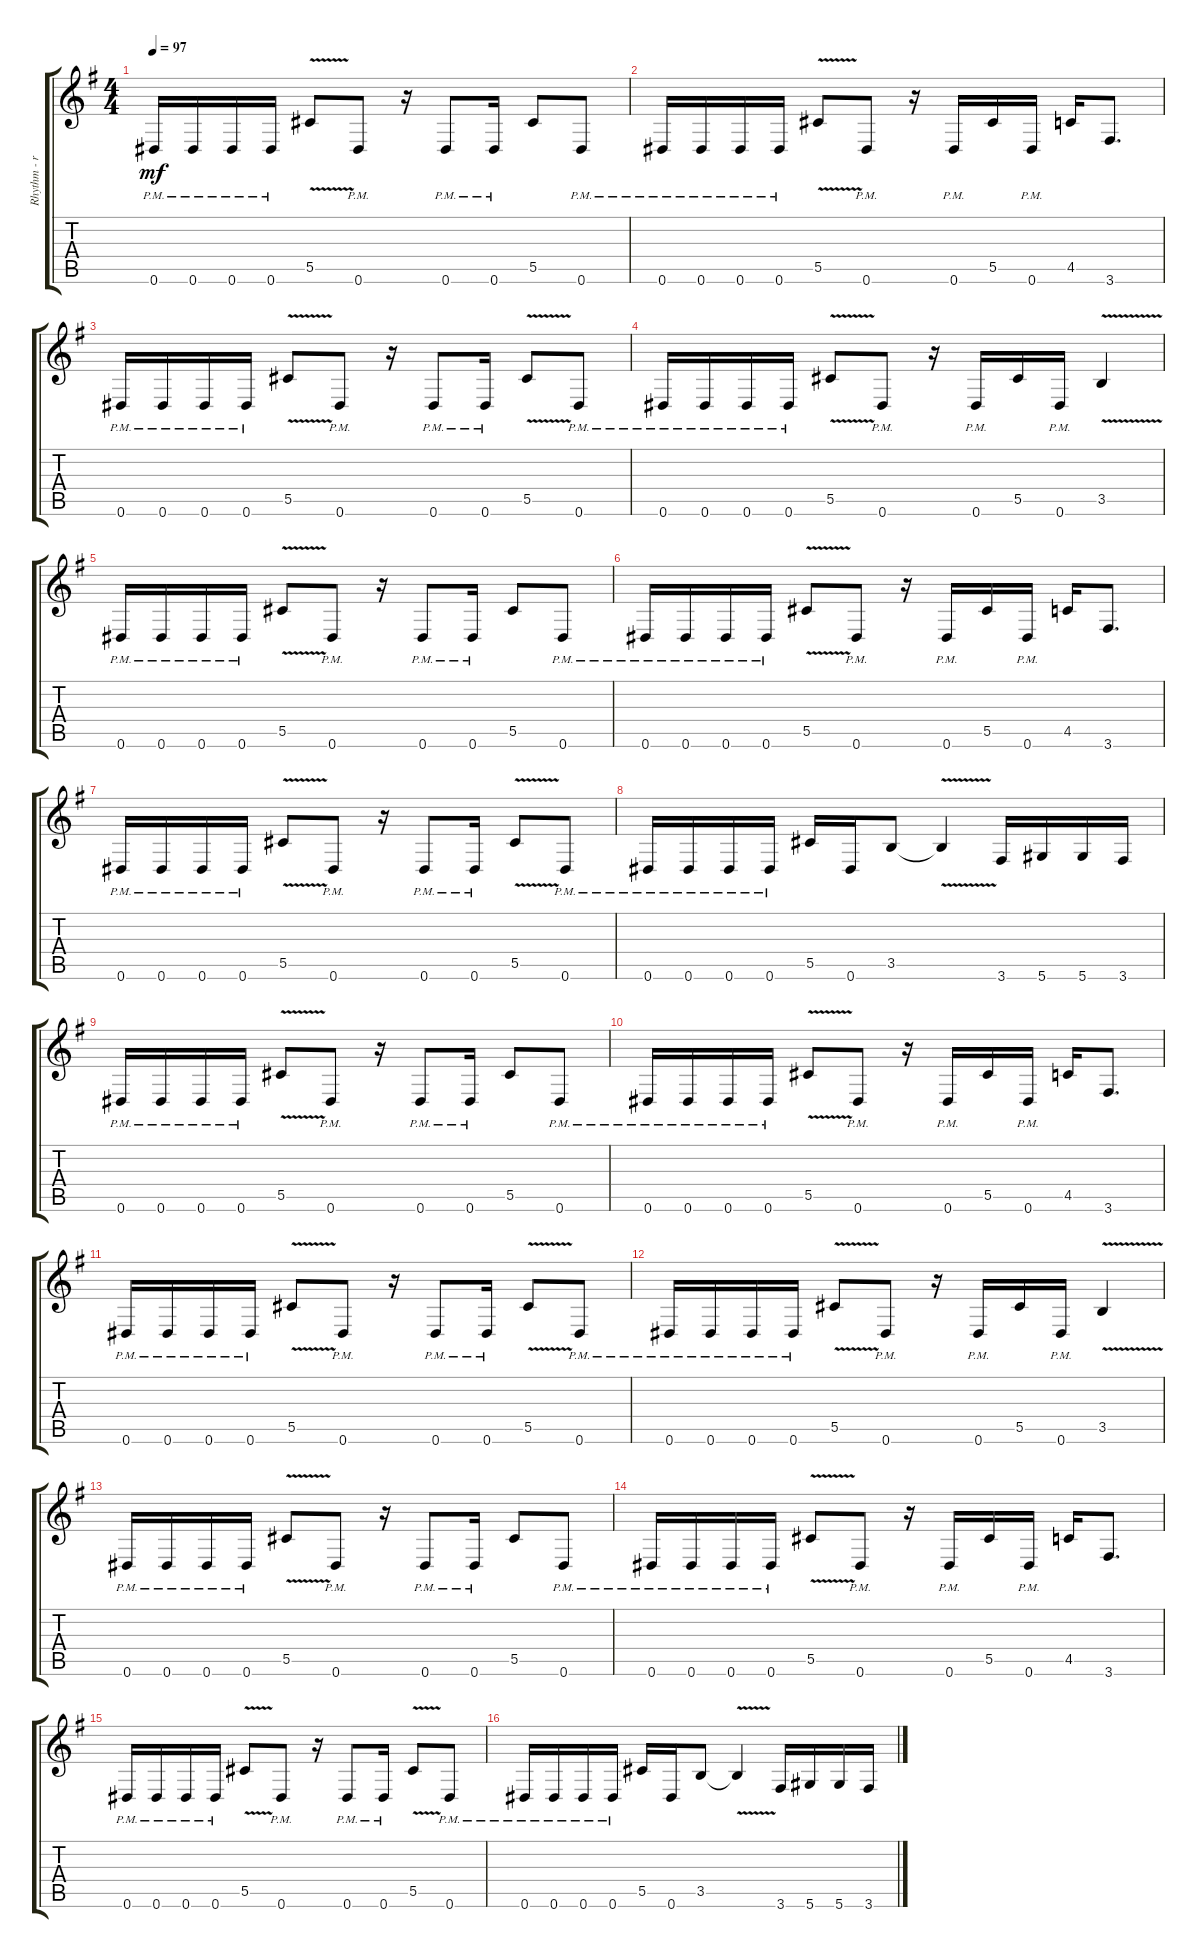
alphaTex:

\track ("Rhythm - right" "Rhythm - r") {instrument distortionguitar}
\staff {score tabs}
\tuning (Eb4 Bb3 Gb3 Db3 Ab2 Eb2) {hide}
\ts (4 4)
\tempo 97
\clef g2
\ks g
0.6{pm}.16{dy mf} 0.6{pm}.16 0.6{pm}.16 0.6{pm}.16 5.5{v}.8 0.6{pm}.8 r.16 0.6{pm}.8 0.6{pm}.16 5.5.8 0.6{pm}.8 |
0.6{pm}.16 0.6{pm}.16 0.6{pm}.16 0.6{pm}.16 5.5{v}.8 0.6{pm}.8 r.16 0.6{pm}.16 5.5.16 0.6{pm}.16 4.5.16 3.6.8{d} |
0.6{pm}.16 0.6{pm}.16 0.6{pm}.16 0.6{pm}.16 5.5{v}.8 0.6{pm}.8 r.16 0.6{pm}.8 0.6{pm}.16 5.5{v}.8 0.6{pm}.8 |
0.6{pm}.16 0.6{pm}.16 0.6{pm}.16 0.6{pm}.16 5.5{v}.8 0.6{pm}.8 r.16 0.6{pm}.16 5.5.16 0.6{pm}.16 3.5{v}.4 |
0.6{pm}.16 0.6{pm}.16 0.6{pm}.16 0.6{pm}.16 5.5{v}.8 0.6{pm}.8 r.16 0.6{pm}.8 0.6{pm}.16 5.5.8 0.6{pm}.8 |
0.6{pm}.16 0.6{pm}.16 0.6{pm}.16 0.6{pm}.16 5.5{v}.8 0.6{pm}.8 r.16 0.6{pm}.16 5.5.16 0.6{pm}.16 4.5.16 3.6.8{d} |
0.6{pm}.16 0.6{pm}.16 0.6{pm}.16 0.6{pm}.16 5.5{v}.8 0.6{pm}.8 r.16 0.6{pm}.8 0.6{pm}.16 5.5{v}.8 0.6{pm}.8 |
0.6{pm}.16 0.6{pm}.16 0.6{pm}.16 0.6{pm}.16 5.5.16 0.6.16 3.5.8 3.5{v t}.4 3.6.16 5.6.16 5.6.16 3.6.16 |
0.6{pm}.16 0.6{pm}.16 0.6{pm}.16 0.6{pm}.16 5.5{v}.8 0.6{pm}.8 r.16 0.6{pm}.8 0.6{pm}.16 5.5.8 0.6{pm}.8 |
0.6{pm}.16 0.6{pm}.16 0.6{pm}.16 0.6{pm}.16 5.5{v}.8 0.6{pm}.8 r.16 0.6{pm}.16 5.5.16 0.6{pm}.16 4.5.16 3.6.8{d} |
0.6{pm}.16 0.6{pm}.16 0.6{pm}.16 0.6{pm}.16 5.5{v}.8 0.6{pm}.8 r.16 0.6{pm}.8 0.6{pm}.16 5.5{v}.8 0.6{pm}.8 |
0.6{pm}.16 0.6{pm}.16 0.6{pm}.16 0.6{pm}.16 5.5{v}.8 0.6{pm}.8 r.16 0.6{pm}.16 5.5.16 0.6{pm}.16 3.5{v}.4 |
0.6{pm}.16 0.6{pm}.16 0.6{pm}.16 0.6{pm}.16 5.5{v}.8 0.6{pm}.8 r.16 0.6{pm}.8 0.6{pm}.16 5.5.8 0.6{pm}.8 |
0.6{pm}.16 0.6{pm}.16 0.6{pm}.16 0.6{pm}.16 5.5{v}.8 0.6{pm}.8 r.16 0.6{pm}.16 5.5.16 0.6{pm}.16 4.5.16 3.6.8{d} |
0.6{pm}.16 0.6{pm}.16 0.6{pm}.16 0.6{pm}.16 5.5{v}.8 0.6{pm}.8 r.16 0.6{pm}.8 0.6{pm}.16 5.5{v}.8 0.6{pm}.8 |
0.6{pm}.16 0.6{pm}.16 0.6{pm}.16 0.6{pm}.16 5.5.16 0.6.16 3.5.8 3.5{v t}.4 3.6.16 5.6.16 5.6.16 3.6.16
